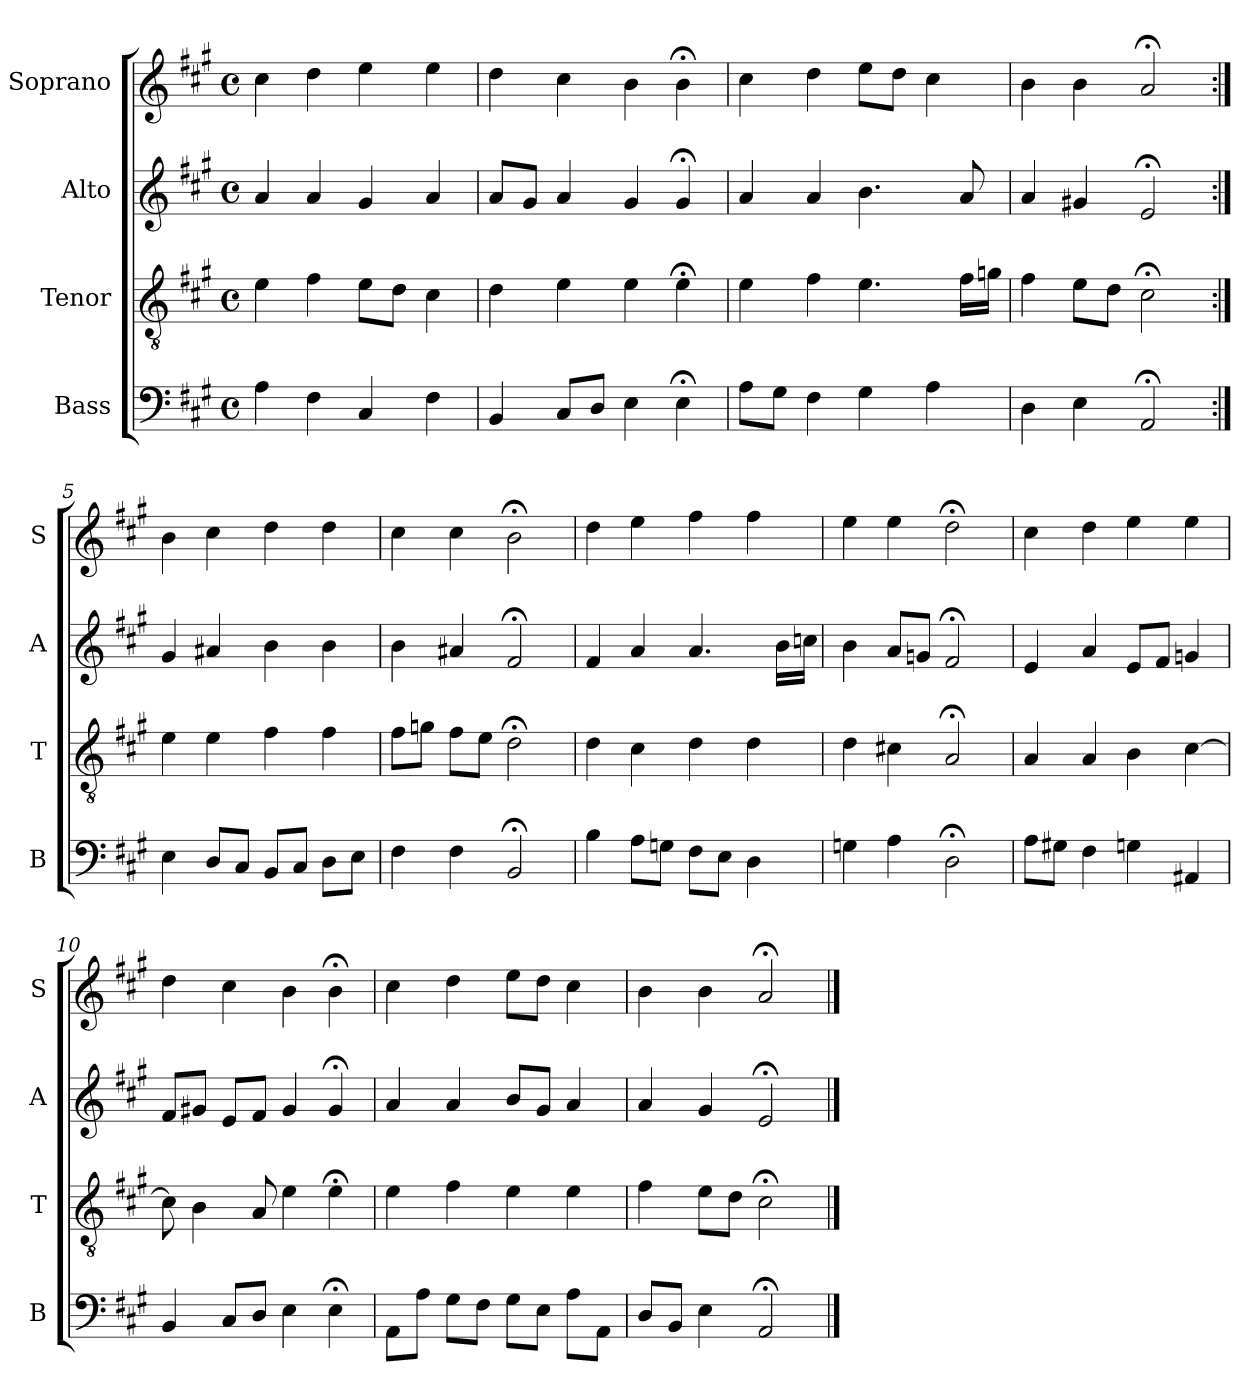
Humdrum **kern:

**kern	**kern	**kern	**kern
*part4	*part3	*part2	*part1
*staff4	*staff3	*staff2	*staff1
*I"Bass	*I"Tenor	*I"Alto	*I"Soprano
*I'B	*I'T	*I'A	*I'S
*clefF4	*clefGv2	*clefG2	*clefG2
*k[f#c#g#]	*k[f#c#g#]	*k[f#c#g#]	*k[f#c#g#]
*A:	*A:	*A:	*A:
*M4/4	*M4/4	*M4/4	*M4/4
*met(c)	*met(c)	*met(c)	*met(c)
*MM100	*MM100	*MM100	*MM100
=1	=1	=1	=1
4A	4e	4a	4cc#
4F#	4f#	4a	4dd
4C#	8eL	4g#	4ee
.	8dJ	.	.
4F#	4c#	4a	4ee
=2	=2	=2	=2
4BB	4d	8aL	4dd
.	.	8g#J	.
8C#L	4e	4a	4cc#
8DJ	.	.	.
4E	4e	4g#	4b
4E;<	4e;<	4g#;<	4b;<
=3	=3	=3	=3
8AL	4e	4a	4cc#
8G#J	.	.	.
4F#	4f#	4a	4dd
4G#	4.e	4.b	8eeL
.	.	.	8ddJ
4A	.	.	4cc#
.	16f#LL	8a	.
.	16gnJJ	.	.
=4	=4	=4	=4
4D	4f#	4a	4b
4E	8eL	4g#X	4b
.	8dJ	.	.
2AA;<	2c#;<i	2e;<	2a;<i
=5:|!	=5:|!	=5:|!	=5:|!
4E	4ei	4g#	4bi
8DL	4e	4a#X	4cc#
8C#J	.	.	.
8BBL	4f#	4b	4dd
8C#J	.	.	.
8DL	4f#	4b	4dd
8EJ	.	.	.
=6	=6	=6	=6
4F#	8f#L	4b	4cc#
.	8gnJ	.	.
4F#	8f#L	4a#X	4cc#
.	8eJ	.	.
2BB;<	2d;<	2f#;<i	2b;<
=7	=7	=7	=7
4B	4d	4f#i	4ddi
8AL	4c#	4ai	4eei
8GnJ	.	.	.
8F#L	4d	4.a	4ff#
8EJ	.	.	.
4D	4d	.	4ff#
.	.	16bLL	.
.	.	16ccnJJ	.
=8	=8	=8	=8
4Gn	4d	4b	4ee
4A	4c#X	8aL	4ee
.	.	8gnJ	.
2D;<	2A;<	2f#;<	2dd;<
=9	=9	=9	=9
8AL	4A	4e	4cc#
8G#XJ	.	.	.
4F#	4A	4a	4dd
4Gn	4B	8eL	4ee
.	.	8f#J	.
4AA#X	[4c#	4gn	4ee
=10	=10	=10	=10
4BB	8c#]	8f#L	4dd
.	4B	8g#XJ	.
8C#L	.	8eL	4cc#
8DJ	8A	8f#J	.
4E	4e	4g#	4b
4E;<	4e;<	4g#;<	4b;<
=11	=11	=11	=11
8AAL	4e	4a	4cc#
8AJ	.	.	.
8G#L	4f#	4a	4dd
8F#J	.	.	.
8G#L	4e	8bL	8eeL
8EJ	.	8g#J	8ddJ
8AL	4e	4a	4cc#
8AAJ	.	.	.
=12	=12	=12	=12
8DL	4f#	4a	4b
8BBJ	.	.	.
4E	8eL	4g#	4b
.	8dJ	.	.
2AA;<	2c#;<	2e;<	2a;<
==	==	==	==
*-	*-	*-	*-
